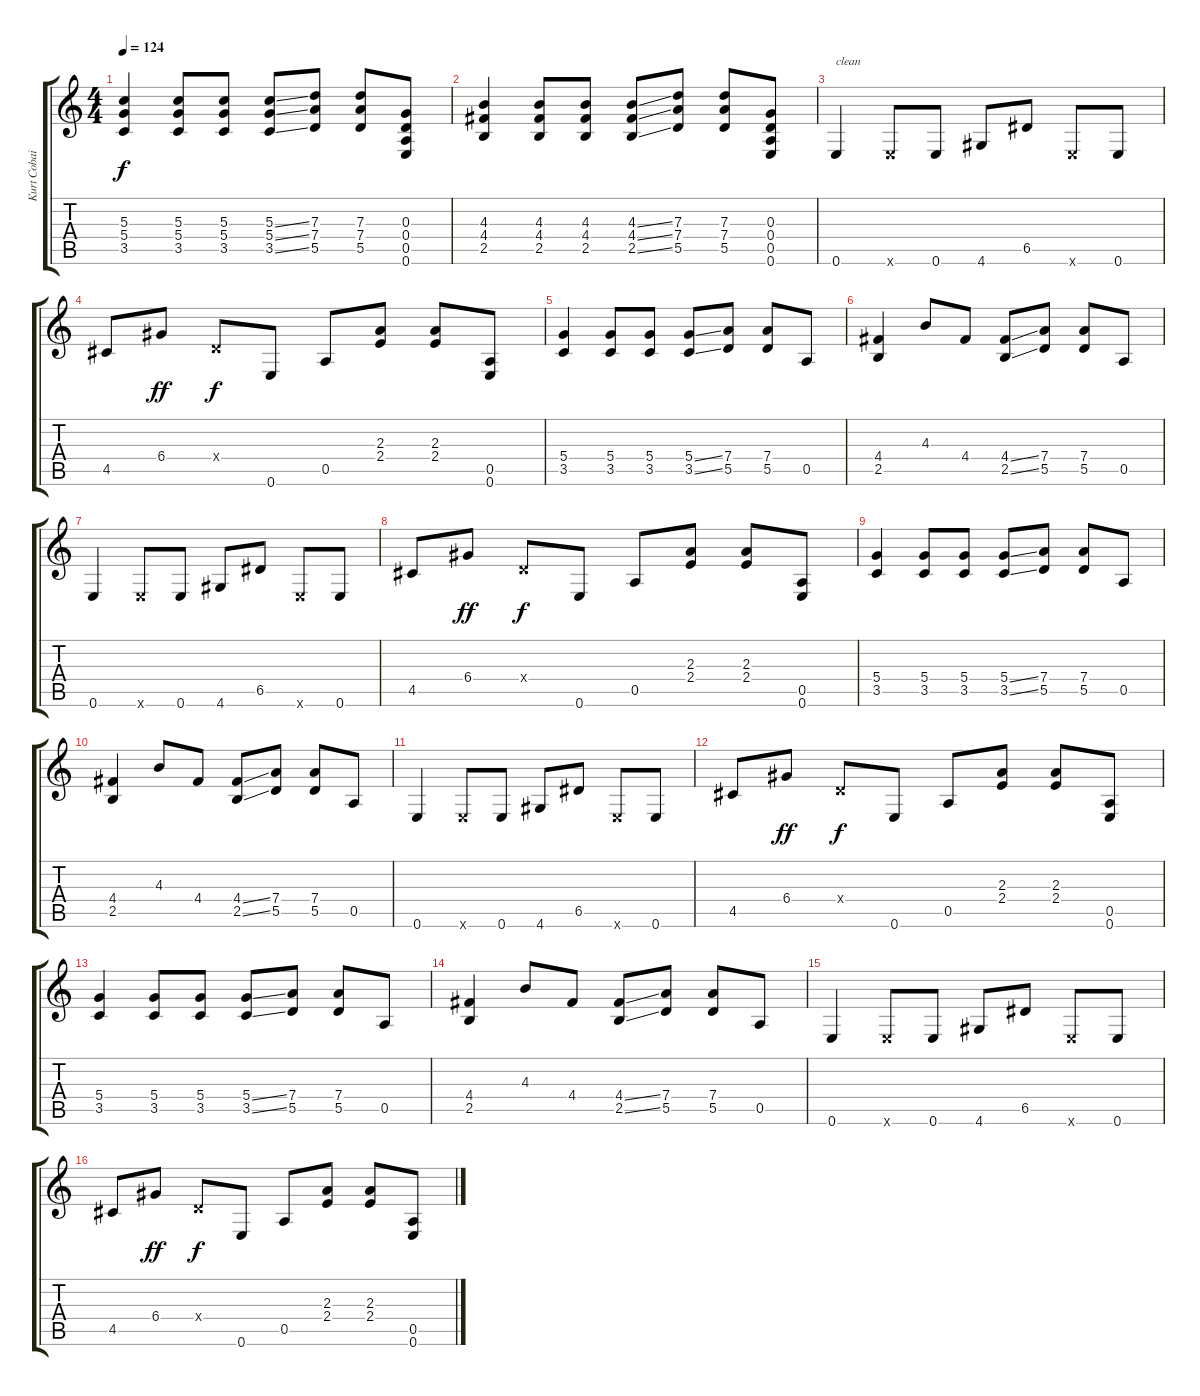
\track ("Kurt Cobain" "Kurt Cobai") {instrument electricguitarclean}
\staff {score tabs}
\tuning (E4 B3 G3 D3 A2 E2) {hide}
\ts (4 4)
\tempo 124
\clef g2
\ks c
(5.3 5.4 3.5).4{dy f} (5.3 5.4 3.5).8 (5.3 5.4 3.5).8 (5.3{ss} 5.4{ss} 3.5{ss}).8 (7.3 7.4 5.5).8 (7.3 7.4 5.5).8 (0.3 0.4 0.5 0.6).8 |
(4.3 4.4 2.5).4 (4.3 4.4 2.5).8 (4.3 4.4 2.5).8 (4.3{ss} 4.4{ss} 2.5{ss}).8 (7.3 7.4 5.5).8 (7.3 7.4 5.5).8 (0.3 0.4 0.5 0.6).8 |
0.6.4{txt "clean" instrument electricguitarclean} 0.6{x}.8 0.6.8 4.6.8 6.5.8 0.6{x}.8 0.6.8 |
4.5.8 6.4.8{dy ff} 0.4{x}.8{dy f} 0.6.8 0.5.8 (2.3 2.4).8 (2.3 2.4).8 (0.5 0.6).8 |
(5.4 3.5).4 (5.4 3.5).8 (5.4 3.5).8 (5.4{ss} 3.5{ss}).8 (7.4 5.5).8 (7.4 5.5).8 0.5.8 |
(4.4 2.5).4 4.3.8 4.4.8 (4.4{ss} 2.5{ss}).8 (7.4 5.5).8 (7.4 5.5).8 0.5.8 |
0.6.4 0.6{x}.8 0.6.8 4.6.8 6.5.8 0.6{x}.8 0.6.8 |
4.5.8 6.4.8{dy ff} 0.4{x}.8{dy f} 0.6.8 0.5.8 (2.3 2.4).8 (2.3 2.4).8 (0.5 0.6).8 |
(5.4 3.5).4 (5.4 3.5).8 (5.4 3.5).8 (5.4{ss} 3.5{ss}).8 (7.4 5.5).8 (7.4 5.5).8 0.5.8 |
(4.4 2.5).4 4.3.8 4.4.8 (4.4{ss} 2.5{ss}).8 (7.4 5.5).8 (7.4 5.5).8 0.5.8 |
0.6.4 0.6{x}.8 0.6.8 4.6.8 6.5.8 0.6{x}.8 0.6.8 |
4.5.8 6.4.8{dy ff} 0.4{x}.8{dy f} 0.6.8 0.5.8 (2.3 2.4).8 (2.3 2.4).8 (0.5 0.6).8 |
(5.4 3.5).4 (5.4 3.5).8 (5.4 3.5).8 (5.4{ss} 3.5{ss}).8 (7.4 5.5).8 (7.4 5.5).8 0.5.8 |
(4.4 2.5).4 4.3.8 4.4.8 (4.4{ss} 2.5{ss}).8 (7.4 5.5).8 (7.4 5.5).8 0.5.8 |
0.6.4 0.6{x}.8 0.6.8 4.6.8 6.5.8 0.6{x}.8 0.6.8 |
4.5.8 6.4.8{dy ff} 0.4{x}.8{dy f} 0.6.8 0.5.8 (2.3 2.4).8 (2.3 2.4).8 (0.5 0.6).8
